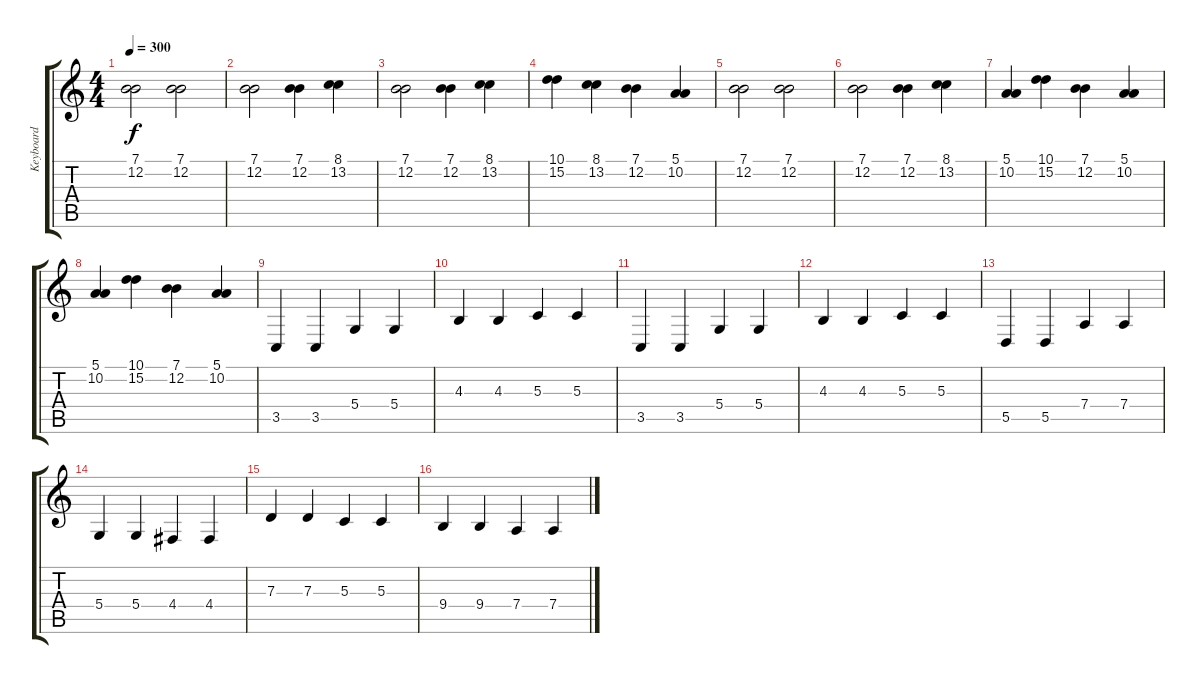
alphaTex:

\track ("Keyboard" "Keyboard") {instrument harpsichord}
\staff {score tabs}
\tuning (E4 B3 G3 D3 A2 E2) {hide}
\ts (4 4)
\tempo 300
\clef g2
\ks c
(7.1 12.2).2{dy f} (7.1 12.2).2 |
(7.1 12.2).2 (7.1 12.2).4 (8.1 13.2).4 |
(7.1 12.2).2 (7.1 12.2).4 (8.1 13.2).4 |
(10.1 15.2).4 (8.1 13.2).4 (7.1 12.2).4 (5.1 10.2).4 |
(7.1 12.2).2 (7.1 12.2).2 |
(7.1 12.2).2 (7.1 12.2).4 (8.1 13.2).4 |
(5.1 10.2).4 (10.1 15.2).4 (7.1 12.2).4 (5.1 10.2).4 |
(5.1 10.2).4 (10.1 15.2).4 (7.1 12.2).4 (5.1 10.2).4 |
3.5.4 3.5.4 5.4.4 5.4.4 |
4.3.4 4.3.4 5.3.4 5.3.4 |
3.5.4 3.5.4 5.4.4 5.4.4 |
4.3.4 4.3.4 5.3.4 5.3.4 |
5.5.4 5.5.4 7.4.4 7.4.4 |
5.4.4 5.4.4 4.4.4 4.4.4 |
7.3.4 7.3.4 5.3.4 5.3.4 |
9.4.4 9.4.4 7.4.4 7.4.4
